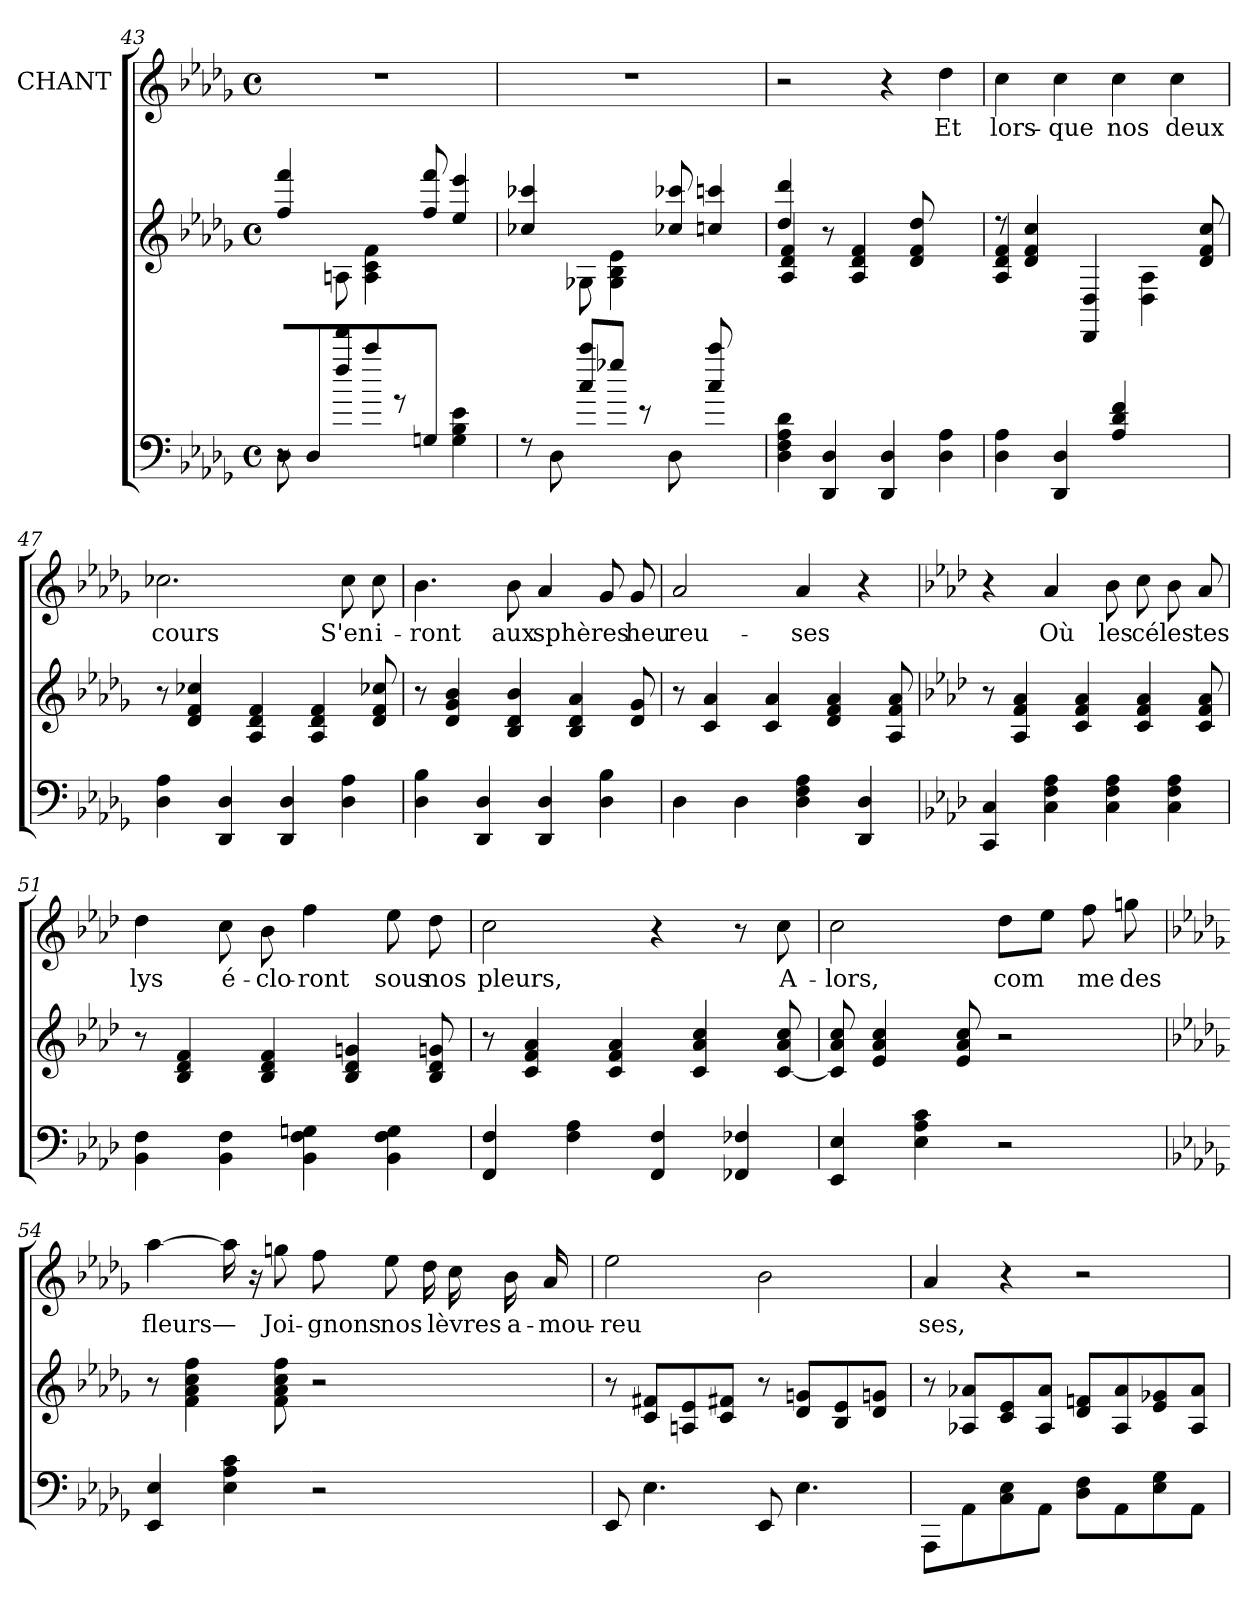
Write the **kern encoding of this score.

**kern	**kern	**kern	**text
*part3	*part2	*part1	*part1
*staff3	*staff2	*staff1	*staff1
*	*	*I"CHANT	*
*clefF4	*clefG2	*clefG2	*
*k[b-e-a-d-g-]	*k[b-e-a-d-g-]	*k[b-e-a-d-g-]	*
*M4/4	*M4/4	*M4/4	*
*met(c)	*met(c)	*met(c)	*
=43	=43	=43	=43
*^	*	*	*
*	*^	*	*	*
8r	8D-i\	1ryy	4fffj/ 4ffj/	1r	.
8D-Z\	2..ryy	.	.	.	.
8fffZ/ 8ffZ/L	.	.	8Anj\	.	.
8cccZ/J	.	.	4Aj\ 4cj\ 4fj\	.	.
8r	.	.	.	.	.
8GnZ\J	.	.	8fffj/ 8ffj/	.	.
4GZ\ 4B-Z\ 4e-Z\	.	.	4eee-j/ 4ee-j/	.	.
*	*v	*v	*	*	*
=44	=44	=44	=44	=44
8r	1ryy	4ccc-Xj/ 4cc-Xj/	1r	.
8D-Z\	.	.	.	.
8cccZ/ 8ccZ/L	.	8G-Xj\	.	.
8gg-XZ/J	.	4G-j\ 4B-j\ 4e-j\	.	.
8r	.	.	.	.
8D-Z\	.	8ccc-Xj/ 8cc-Xj/	.	.
8cccZ/ 8ccZ/	.	4cccnj/ 4ccnj/	.	.
8ryy	.	.	.	.
*v	*v	*	*	*
!!LO:LB:g=z
=45	=45	=45	=45
*	*^	*	*
4D-Z\ 4FZ\ 4A-Z\ 4d-Z\	4ddd-j/ 4dd-j/	4fi/ 4d-i/ 4A-i/	2r	.
4D-Z/ 4DD-Z/	8r	2.ryy	.	.
.	4fj/ 4d-j/ 4A-j/	.	.	.
4D-Z/ 4DD-Z/	.	.	4r	.
.	8dd-j/ 8fj/ 8d-j/	.	.	.
4D-Z\ 4A-Z\	4ryy	.	4dd-j\	Et
=46	=46	=46	=46	=46
4D-Z\ 4A-Z\	8r	4fi/ 4d-i/ 4A-i/	4ccj\	lors-
.	4ccj/ 4fj/ 4d-j/	.	.	.
4D-Z/ 4DD-Z/	.	2.ryy	4ccj\	que
.	4D-j/ 4DD-j/	.	.	.
4fZ/ 4d-Z/ 4A-Z/	.	.	4ccj\	nos
.	4D-j\ 4A-j\	.	.	.
4ryy	.	.	4ccj\	deux
.	8ccj/ 8fj/ 8d-j/	.	.	.
*	*v	*v	*	*
=47	=47	=47	=47
4D-Z\ 4A-Z\	8r	2.cc-Xj\	cours
.	4cc-Xj/ 4fj/ 4d-j/	.	.
4D-Z/ 4DD-Z/	.	.	.
.	4fj/ 4d-j/ 4A-j/	.	.
4D-Z/ 4DD-Z/	.	.	.
.	4fj/ 4d-j/ 4A-j/	.	.
4D-Z\ 4A-Z\	.	8cc-j\	S'en
.	8d-j/ 8cc-Xj/ 8fj/	8cc-j\	i-
=48	=48	=48	=48
4D-Z\ 4B-Z\	8r	4.b-j\	ront
.	4b-j/ 4g-j/ 4d-j/	.	.
4D-Z/ 4DD-Z/	.	.	.
.	4B-j/ 4b-j/ 4d-j/	8b-j\	aux
4D-Z/ 4DD-Z/	.	4a-j/	sphères
.	4a-j/ 4d-j/ 4B-j/	.	.
4D-Z\ 4B-Z\	.	8g-j/	.
.	8g-j/ 8d-j/	8g-j/	heu
=49	=49	=49	=49
4D-Z\	8r	2a-j/	reu-
.	4a-j/ 4cj/	.	.
4D-Z\	.	.	.
.	4a-j/ 4cj/	.	.
4D-Z\ 4FZ\ 4A-Z\	.	4a-j/	ses
.	4a-j/ 4fj/ 4d-j/	.	.
4D-Z/ 4DD-Z/	.	4r	.
.	8a-j/ 8fj/ 8A-j/	.	.
!!LO:LB:g=z
=50	=50	=50	=50
*k[b-e-a-d-]	*k[b-e-a-d-]	*k[b-e-a-d-]	*
4CZ/ 4CCZ/	8r	4r	.
.	4a-j/ 4fj/ 4A-j/	.	.
4CZ\ 4FZ\ 4A-Z\	.	4a-j/	Où
.	4a-j/ 4fj/ 4cj/	.	.
4CZ\ 4FZ\ 4A-Z\	.	8b-j\	les
.	4a-j/ 4fj/ 4cj/	8ccj\	céles
4CZ\ 4FZ\ 4A-Z\	.	8b-j\	--
.	8a-j/ 8fj/ 8cj/	8a-j/	tes
=51	=51	=51	=51
4BB-Z\ 4FZ\	8r	4dd-j\	lys
.	4fj/ 4d-j/ 4B-j/	.	.
4BB-Z\ 4FZ\	.	8ccj\	é-
.	4fj/ 4d-j/ 4B-j/	8b-j\	clo-
4BB-Z\ 4FZ\ 4GnZ\	.	4ffj\	ront
.	4gnj/ 4d-j/ 4B-j/	.	.
4BB-Z\ 4FZ\ 4GZ\	.	8ee-j\	sous
.	8B-j/ 8gnj/ 8d-j/	8dd-j\	nos
=52	=52	=52	=52
4FZ/ 4FFZ/	8r	2ccj\	pleurs,
.	4a-j/ 4fj/ 4cj/	.	.
4A-Z\ 4FZ\	.	.	.
.	4a-j/ 4fj/ 4cj/	.	.
4FZ/ 4FFZ/	.	4r	.
.	4ccj/ 4a-j/ 4cj/	.	.
4F-XZ/ 4FF-XZ/	.	8r	.
.	8ccj/ 8a-j/ [8cj/	8ccj\	A-
=53	=53	=53	=53
4E-Z/ 4EE-Z/	8ccj/ 8a-j/ 8cj]/	2ccj\	lors,
.	4ccj/ 4a-j/ 4e-j/	.	.
4E-Z\ 4A-Z\ 4cZ\	.	.	.
.	8ccj/ 8a-j/ 8e-j/	.	.
2r	2r	8dd-j\L	com
.	.	8ee-j\J	--
.	.	8ffj\	me
.	.	8ggnj\	des
!!LO:PB:g=z
=54	=54	=54	=54
*k[b-e-a-d-g-]	*k[b-e-a-d-g-]	*k[b-e-a-d-g-]	*
4E-Z/ 4EE-Z/	8r	[4aa-j\	fleurs—
.	4fj\ 4a-j\ 4ccj\ 4ffj\	.	.
4E-Z\ 4cZ\ 4A-Z\	.	16aa-j\]	.
.	.	16r	.
.	8fj\ 8a-j\ 8ccj\ 8ffj\	8ggnj\	Joi-
2r	2r	8ffj\	gnons
.	.	8ee-j\	nos
.	.	16dd-j\	.
.	.	16ccj\	lèvres
.	.	16b-j\	a-
.	.	16a-j/	mou-
=55	=55	=55	=55
8EE-Z/	8r	2ee-j\	reu
4.E-Z\	8f#Xj/ 8cj/L	.	.
.	8e-j/ 8Anj/	.	.
.	8f#Xj/ 8cj/J	.	.
8EE-Z/	8r	2b-j\	--
4.E-Z\	8gnj/ 8d-j/L	.	.
.	8e-j/ 8B-j/	.	.
.	8gnj/ 8d-j/J	.	.
=56	=56	=56	=56
8AAA-Z\L	8r	4a-j/	ses,
8AA-Z\	8a-Xj/ 8A-Xj/L	.	.
8CZ\ 8E-Z\	8e-j/ 8cj/	4r	.
8AA-Z\J	8a-j/ 8A-j/J	.	.
8FZ\ 8D-Z\L	8fnj/ 8d-j/L	2r	.
8AA-Z\	8a-j/ 8A-j/	.	.
8E-Z\ 8G-Z\	8g-Xj/ 8e-j/	.	.
8AA-Z\J	8a-j/ 8A-j/J	.	.
=	=	=	=
*-	*-	*-	*-
